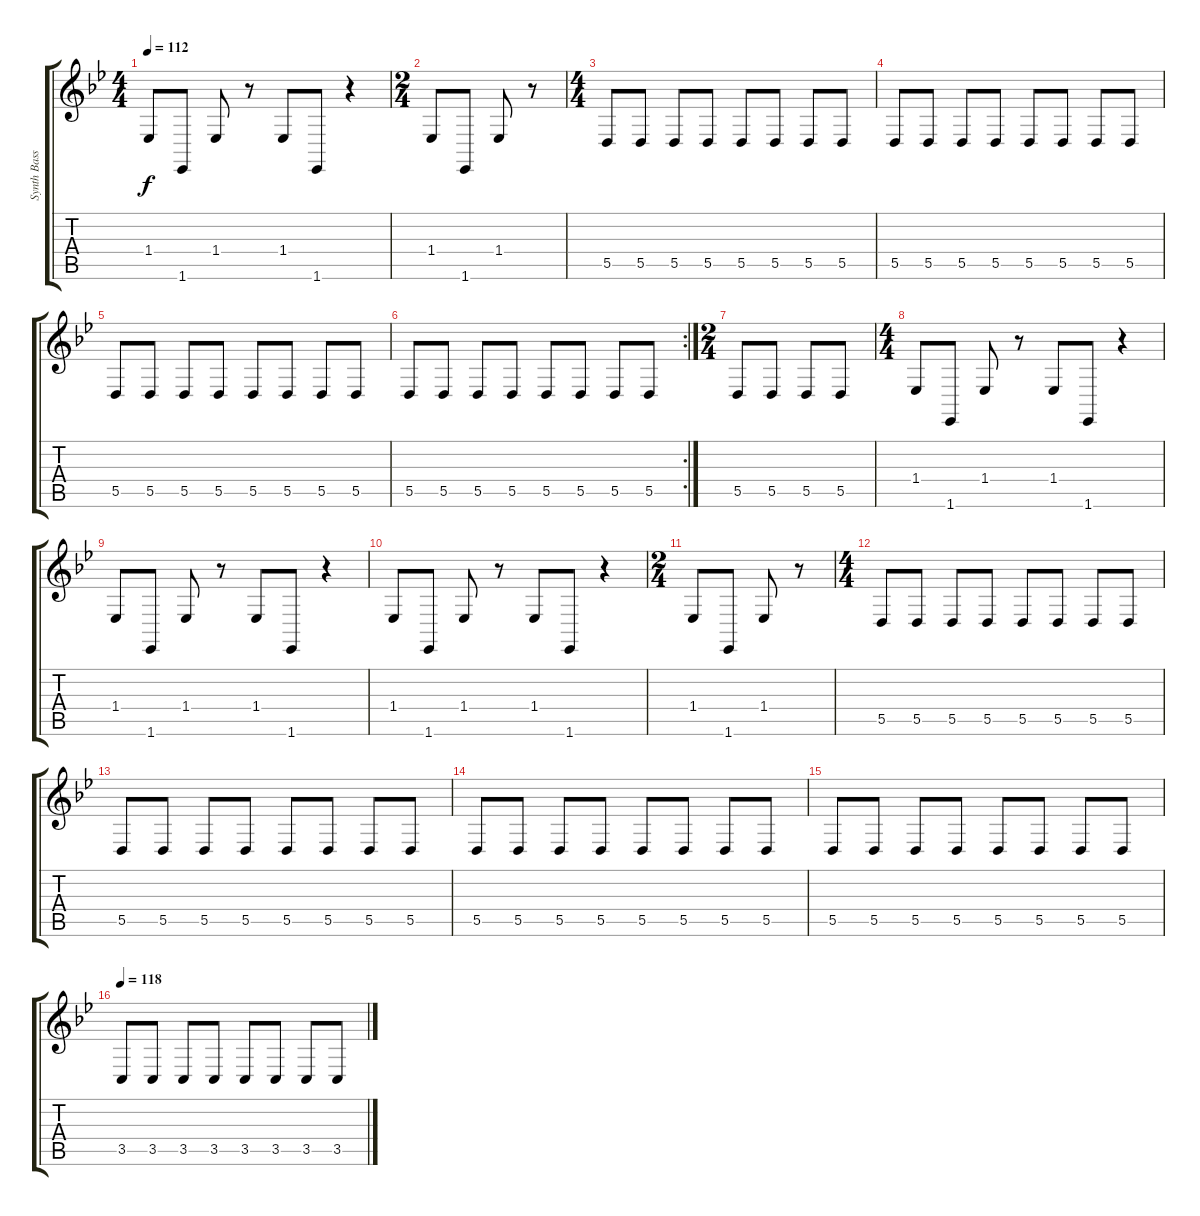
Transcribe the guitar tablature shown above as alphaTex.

\track ("Synth Bass (Hogson)" "Synth Bass") {instrument lead8bassandlead}
\staff {score tabs}
\tuning (E4 B3 G3 D3 A2 D2) {hide}
\ts (4 4)
\tempo 112
\clef g2
\ks bb
1.4.8{dy f} 1.6.8 1.4.8 r.8 1.4.8 1.6.8 r.4 |
\ts (2 4)
1.4.8 1.6.8 1.4.8 r.8 |
\ts (4 4)
5.5.8 5.5.8 5.5.8 5.5.8 5.5.8 5.5.8 5.5.8 5.5.8 |
5.5.8 5.5.8 5.5.8 5.5.8 5.5.8 5.5.8 5.5.8 5.5.8 |
5.5.8 5.5.8 5.5.8 5.5.8 5.5.8 5.5.8 5.5.8 5.5.8 |
\rc 2
5.5.8 5.5.8 5.5.8 5.5.8 5.5.8 5.5.8 5.5.8 5.5.8 |
\ts (2 4)
5.5.8 5.5.8 5.5.8 5.5.8 |
\ts (4 4)
1.4.8 1.6.8 1.4.8 r.8 1.4.8 1.6.8 r.4 |
1.4.8 1.6.8 1.4.8 r.8 1.4.8 1.6.8 r.4 |
1.4.8 1.6.8 1.4.8 r.8 1.4.8 1.6.8 r.4 |
\ts (2 4)
1.4.8 1.6.8 1.4.8 r.8 |
\ts (4 4)
5.5.8 5.5.8 5.5.8 5.5.8 5.5.8 5.5.8 5.5.8 5.5.8 |
5.5.8 5.5.8 5.5.8 5.5.8 5.5.8 5.5.8 5.5.8 5.5.8 |
5.5.8 5.5.8 5.5.8 5.5.8 5.5.8 5.5.8 5.5.8 5.5.8 |
5.5.8 5.5.8 5.5.8 5.5.8 5.5.8 5.5.8 5.5.8 5.5.8 |
\tempo 118
3.5.8 3.5.8 3.5.8 3.5.8 3.5.8 3.5.8 3.5.8 3.5.8
